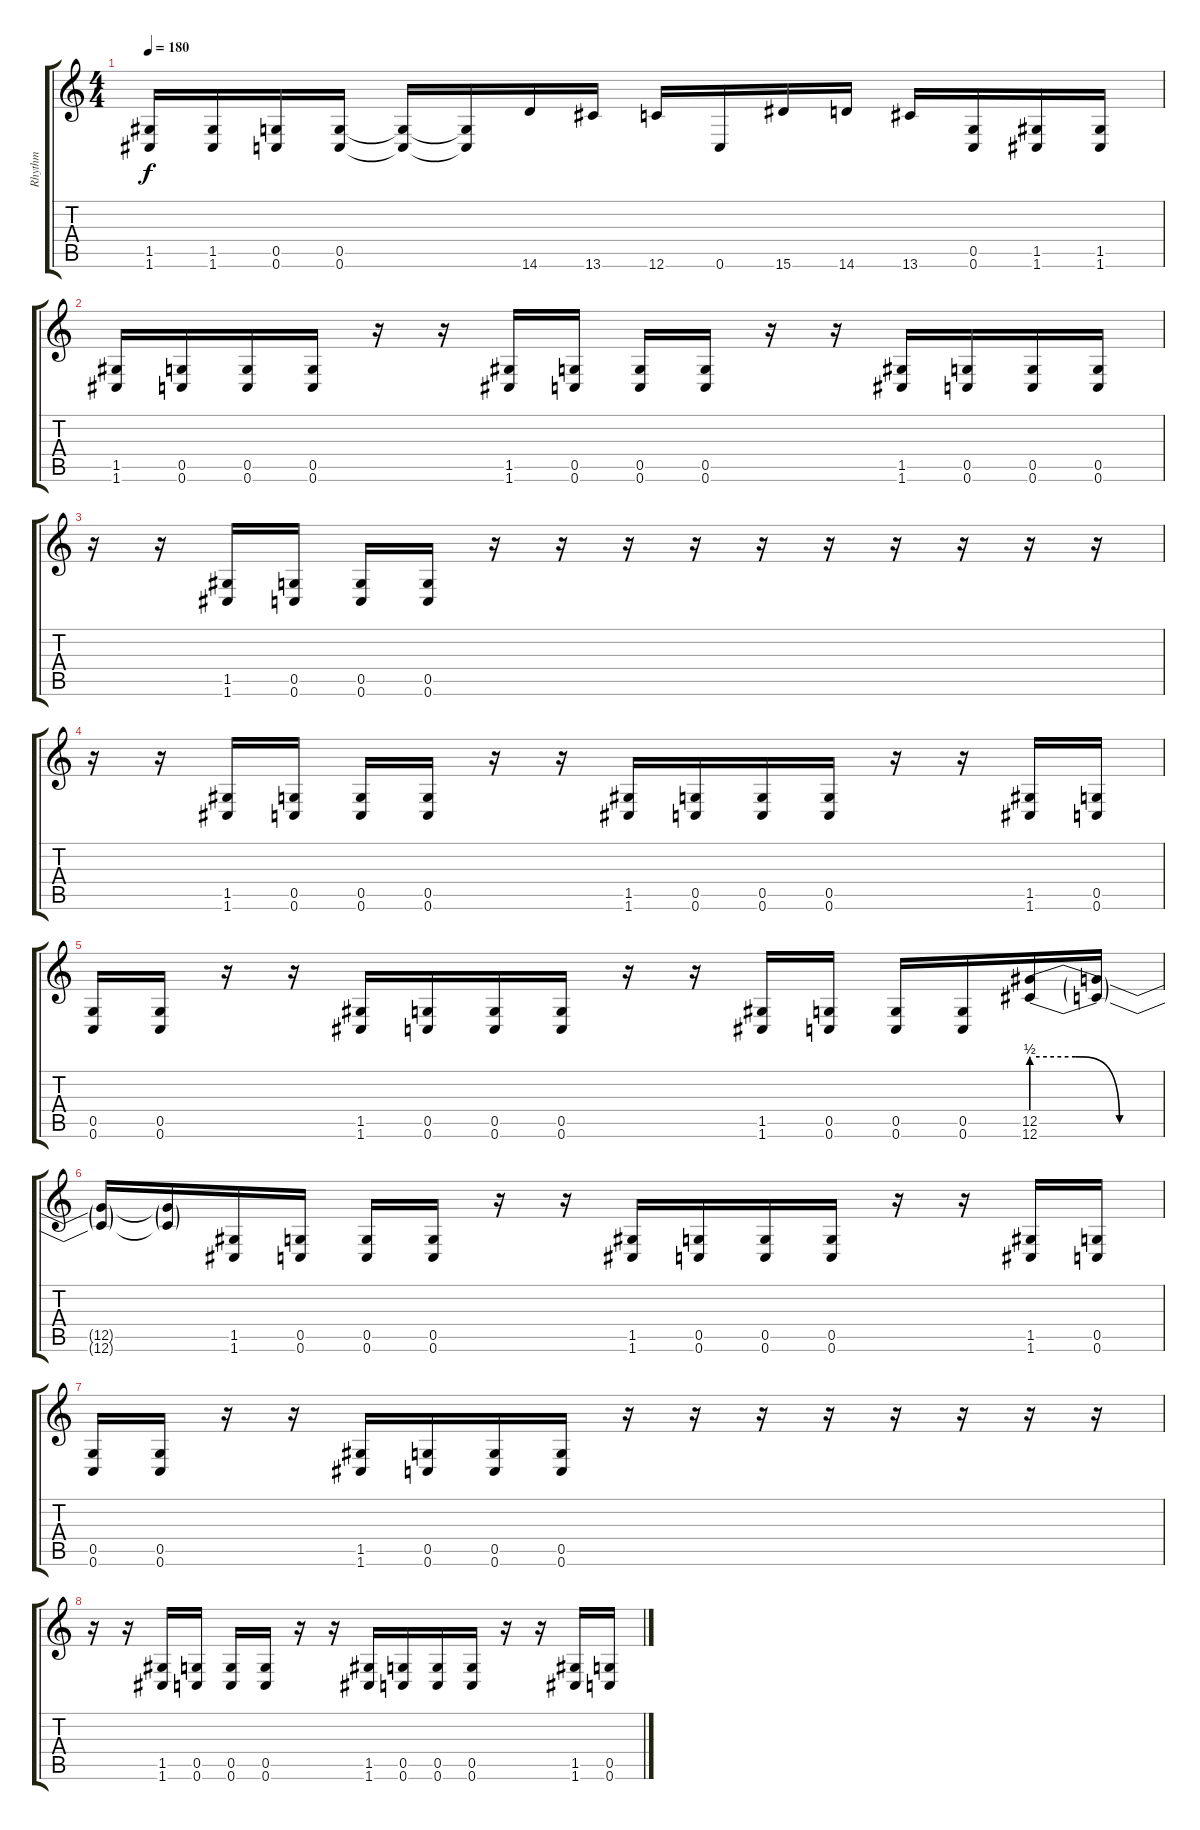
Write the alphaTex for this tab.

\track ("Rhythm" "Rhythm") {instrument overdrivenguitar}
\staff {score tabs}
\tuning (D4 A3 F3 C3 G2 C2) {hide}
\ts (4 4)
\tempo 180
\clef g2
\ks c
(1.5 1.6).16{dy f} (1.5 1.6).16 (0.5 0.6).16 (0.5 0.6).16 (0.5{t} 0.6{t}).16 (0.5{t} 0.6{t}).16 14.6.16 13.6.16 12.6.16 0.6.16 15.6.16 14.6.16 13.6.16 (0.5 0.6).16 (1.5 1.6).16 (1.5 1.6).16 |
(1.5 1.6).16 (0.5 0.6).16 (0.5 0.6).16 (0.5 0.6).16 r.16 r.16 (1.5 1.6).16 (0.5 0.6).16 (0.5 0.6).16 (0.5 0.6).16 r.16 r.16 (1.5 1.6).16 (0.5 0.6).16 (0.5 0.6).16 (0.5 0.6).16 |
r.16 r.16 (1.5 1.6).16 (0.5 0.6).16 (0.5 0.6).16 (0.5 0.6).16 r.16 r.16 r.16 r.16 r.16 r.16 r.16 r.16 r.16 r.16 |
r.16 r.16 (1.5 1.6).16 (0.5 0.6).16 (0.5 0.6).16 (0.5 0.6).16 r.16 r.16 (1.5 1.6).16 (0.5 0.6).16 (0.5 0.6).16 (0.5 0.6).16 r.16 r.16 (1.5 1.6).16 (0.5 0.6).16 |
(0.5 0.6).16 (0.5 0.6).16 r.16 r.16 (1.5 1.6).16 (0.5 0.6).16 (0.5 0.6).16 (0.5 0.6).16 r.16 r.16 (1.5 1.6).16 (0.5 0.6).16 (0.5 0.6).16 (0.5 0.6).16 (12.5{be (custom 0 2 20 2 40 0 60 0)} 12.6{be (custom 0 2 20 2 40 0 60 0)}).16 (12.5{t} 12.6{t}).16 |
(12.5{t} 12.6{t}).16 (12.5{t} 12.6{t}).16 (1.5 1.6).16 (0.5 0.6).16 (0.5 0.6).16 (0.5 0.6).16 r.16 r.16 (1.5 1.6).16 (0.5 0.6).16 (0.5 0.6).16 (0.5 0.6).16 r.16 r.16 (1.5 1.6).16 (0.5 0.6).16 |
(0.5 0.6).16 (0.5 0.6).16 r.16 r.16 (1.5 1.6).16 (0.5 0.6).16 (0.5 0.6).16 (0.5 0.6).16 r.16 r.16 r.16 r.16 r.16 r.16 r.16 r.16 |
r.16 r.16 (1.5 1.6).16 (0.5 0.6).16 (0.5 0.6).16 (0.5 0.6).16 r.16 r.16 (1.5 1.6).16 (0.5 0.6).16 (0.5 0.6).16 (0.5 0.6).16 r.16 r.16 (1.5 1.6).16 (0.5 0.6).16
